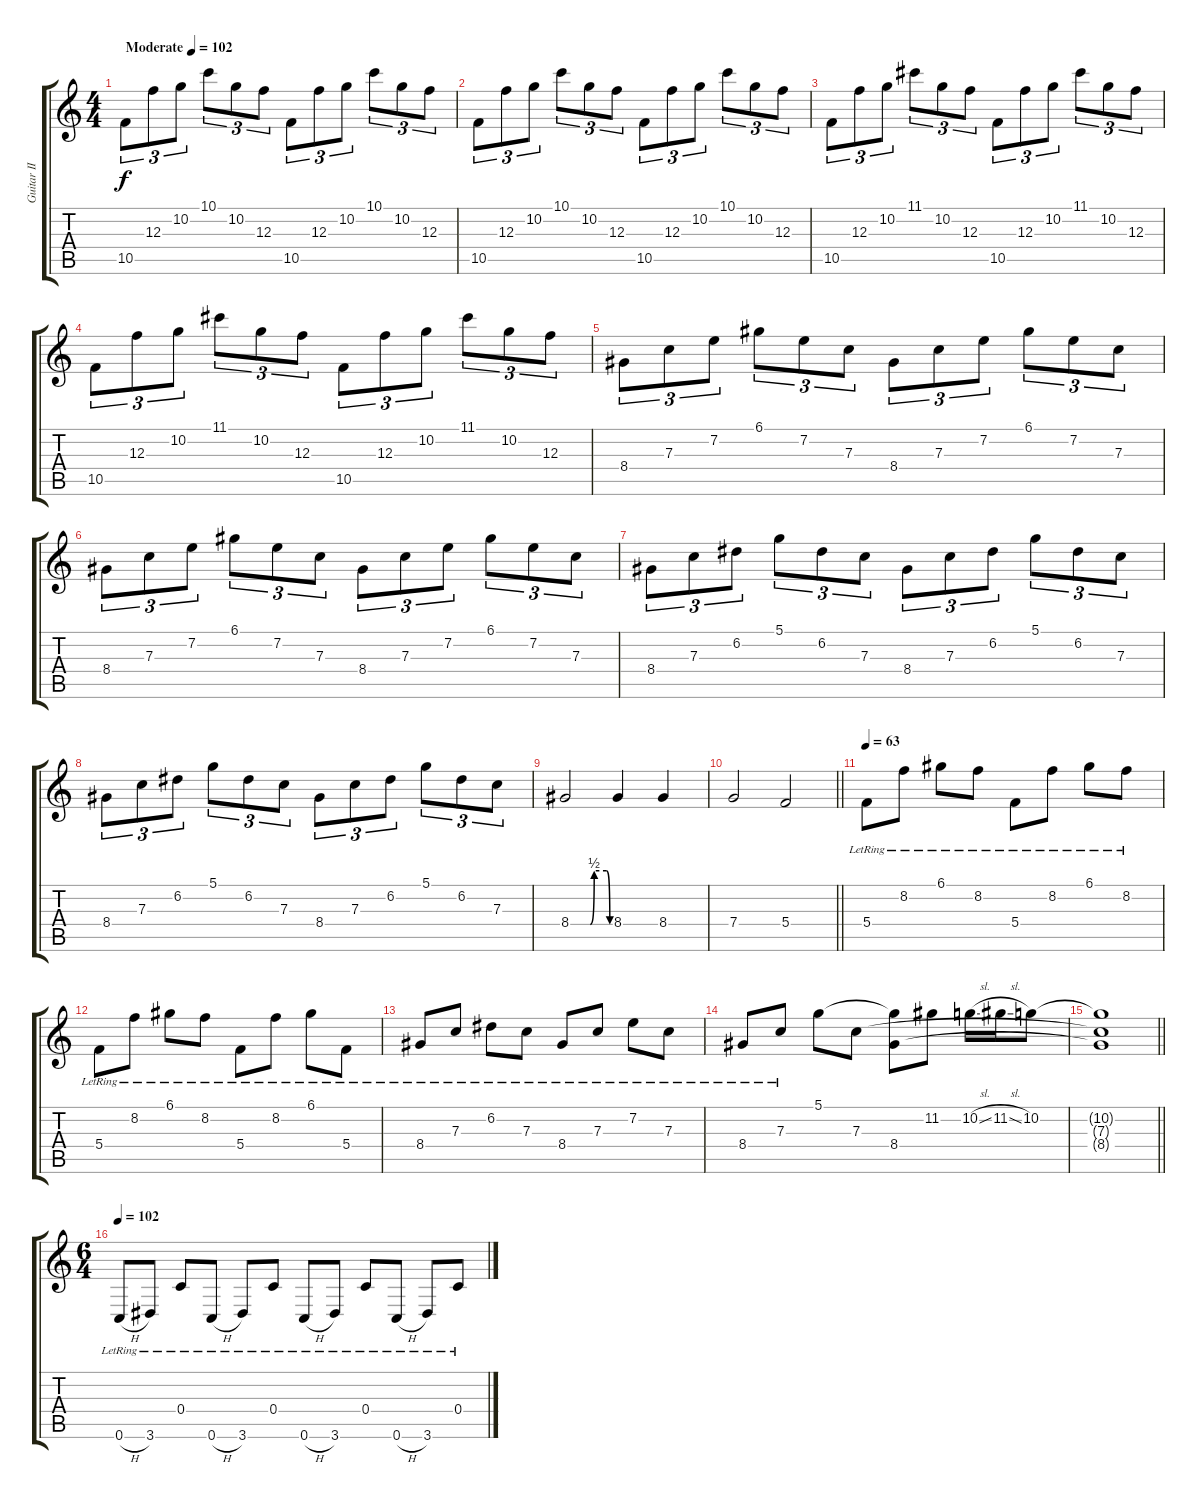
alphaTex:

\track ("Guitar II" "Guitar II") {instrument acousticguitarnylon}
\staff {score tabs}
\tuning (D4 A3 F3 C3 G2 C2) {hide}
\ts (4 4)
\section ("" "")
\tempo (102 "Moderate")
\tempo 90
\tempo (102 "Moderate")
\clef g2
\ks c
10.5.8{tu (3 2) dy f instrument acousticguitarnylon} 12.3.8{tu (3 2)} 10.2.8{tu (3 2)} 10.1.8{tu (3 2)} 10.2.8{tu (3 2)} 12.3.8{tu (3 2)} 10.5.8{tu (3 2)} 12.3.8{tu (3 2)} 10.2.8{tu (3 2)} 10.1.8{tu (3 2)} 10.2.8{tu (3 2)} 12.3.8{tu (3 2)} |
10.5.8{tu (3 2)} 12.3.8{tu (3 2)} 10.2.8{tu (3 2)} 10.1.8{tu (3 2)} 10.2.8{tu (3 2)} 12.3.8{tu (3 2)} 10.5.8{tu (3 2)} 12.3.8{tu (3 2)} 10.2.8{tu (3 2)} 10.1.8{tu (3 2)} 10.2.8{tu (3 2)} 12.3.8{tu (3 2)} |
10.5.8{tu (3 2)} 12.3.8{tu (3 2)} 10.2.8{tu (3 2)} 11.1.8{tu (3 2)} 10.2.8{tu (3 2)} 12.3.8{tu (3 2)} 10.5.8{tu (3 2)} 12.3.8{tu (3 2)} 10.2.8{tu (3 2)} 11.1.8{tu (3 2)} 10.2.8{tu (3 2)} 12.3.8{tu (3 2)} |
10.5.8{tu (3 2)} 12.3.8{tu (3 2)} 10.2.8{tu (3 2)} 11.1.8{tu (3 2)} 10.2.8{tu (3 2)} 12.3.8{tu (3 2)} 10.5.8{tu (3 2)} 12.3.8{tu (3 2)} 10.2.8{tu (3 2)} 11.1.8{tu (3 2)} 10.2.8{tu (3 2)} 12.3.8{tu (3 2)} |
8.4.8{tu (3 2)} 7.3.8{tu (3 2)} 7.2.8{tu (3 2)} 6.1.8{tu (3 2)} 7.2.8{tu (3 2)} 7.3.8{tu (3 2)} 8.4.8{tu (3 2)} 7.3.8{tu (3 2)} 7.2.8{tu (3 2)} 6.1.8{tu (3 2)} 7.2.8{tu (3 2)} 7.3.8{tu (3 2)} |
8.4.8{tu (3 2)} 7.3.8{tu (3 2)} 7.2.8{tu (3 2)} 6.1.8{tu (3 2)} 7.2.8{tu (3 2)} 7.3.8{tu (3 2)} 8.4.8{tu (3 2)} 7.3.8{tu (3 2)} 7.2.8{tu (3 2)} 6.1.8{tu (3 2)} 7.2.8{tu (3 2)} 7.3.8{tu (3 2)} |
8.4.8{tu (3 2)} 7.3.8{tu (3 2)} 6.2.8{tu (3 2)} 5.1.8{tu (3 2)} 6.2.8{tu (3 2)} 7.3.8{tu (3 2)} 8.4.8{tu (3 2)} 7.3.8{tu (3 2)} 6.2.8{tu (3 2)} 5.1.8{tu (3 2)} 6.2.8{tu (3 2)} 7.3.8{tu (3 2)} |
8.4.8{tu (3 2)} 7.3.8{tu (3 2)} 6.2.8{tu (3 2)} 5.1.8{tu (3 2)} 6.2.8{tu (3 2)} 7.3.8{tu (3 2)} 8.4.8{tu (3 2)} 7.3.8{tu (3 2)} 6.2.8{tu (3 2)} 5.1.8{tu (3 2)} 6.2.8{tu (3 2)} 7.3.8{tu (3 2)} |
8.4{be (custom 0 0 30 0 36 2 55 2 60 0)}.2 8.4.4 8.4.4 |
\barLineRight lightlight
7.4.2 5.4.2 |
\section ("" "")
\tempo 63
5.4{lr}.8 8.2{lr}.8 6.1{lr}.8 8.2{lr}.8 5.4{lr}.8 8.2{lr}.8 6.1{lr}.8 8.2{lr}.8 |
5.4{lr}.8 8.2{lr}.8 6.1{lr}.8 8.2{lr}.8 5.4{lr}.8 8.2{lr}.8 6.1{lr}.8 5.4{lr}.8 |
8.4{lr}.8 7.3{lr}.8 6.2{lr}.8 7.3{lr}.8 8.4{lr}.8 7.3{lr}.8 7.2{lr}.8 7.3{lr}.8 |
8.4{lr}.8 7.3{lr}.8 5.1.8 7.3.8 (5.1{t} 8.4).8 11.2.8 10.2{sl}.16 11.2{sl}.16 10.2.8 |
\barLineRight lightlight
(10.2{t} 7.3{t} 8.4{t}).1 |
\ts (6 4)
\section ("" "")
\tempo 102
0.6{h lr}.8 3.6{lr}.8 0.4{lr}.8 0.6{h lr}.8 3.6{lr}.8 0.4{lr}.8 0.6{h lr}.8 3.6{lr}.8 0.4{lr}.8 0.6{h lr}.8 3.6{lr}.8 0.4{lr}.8
